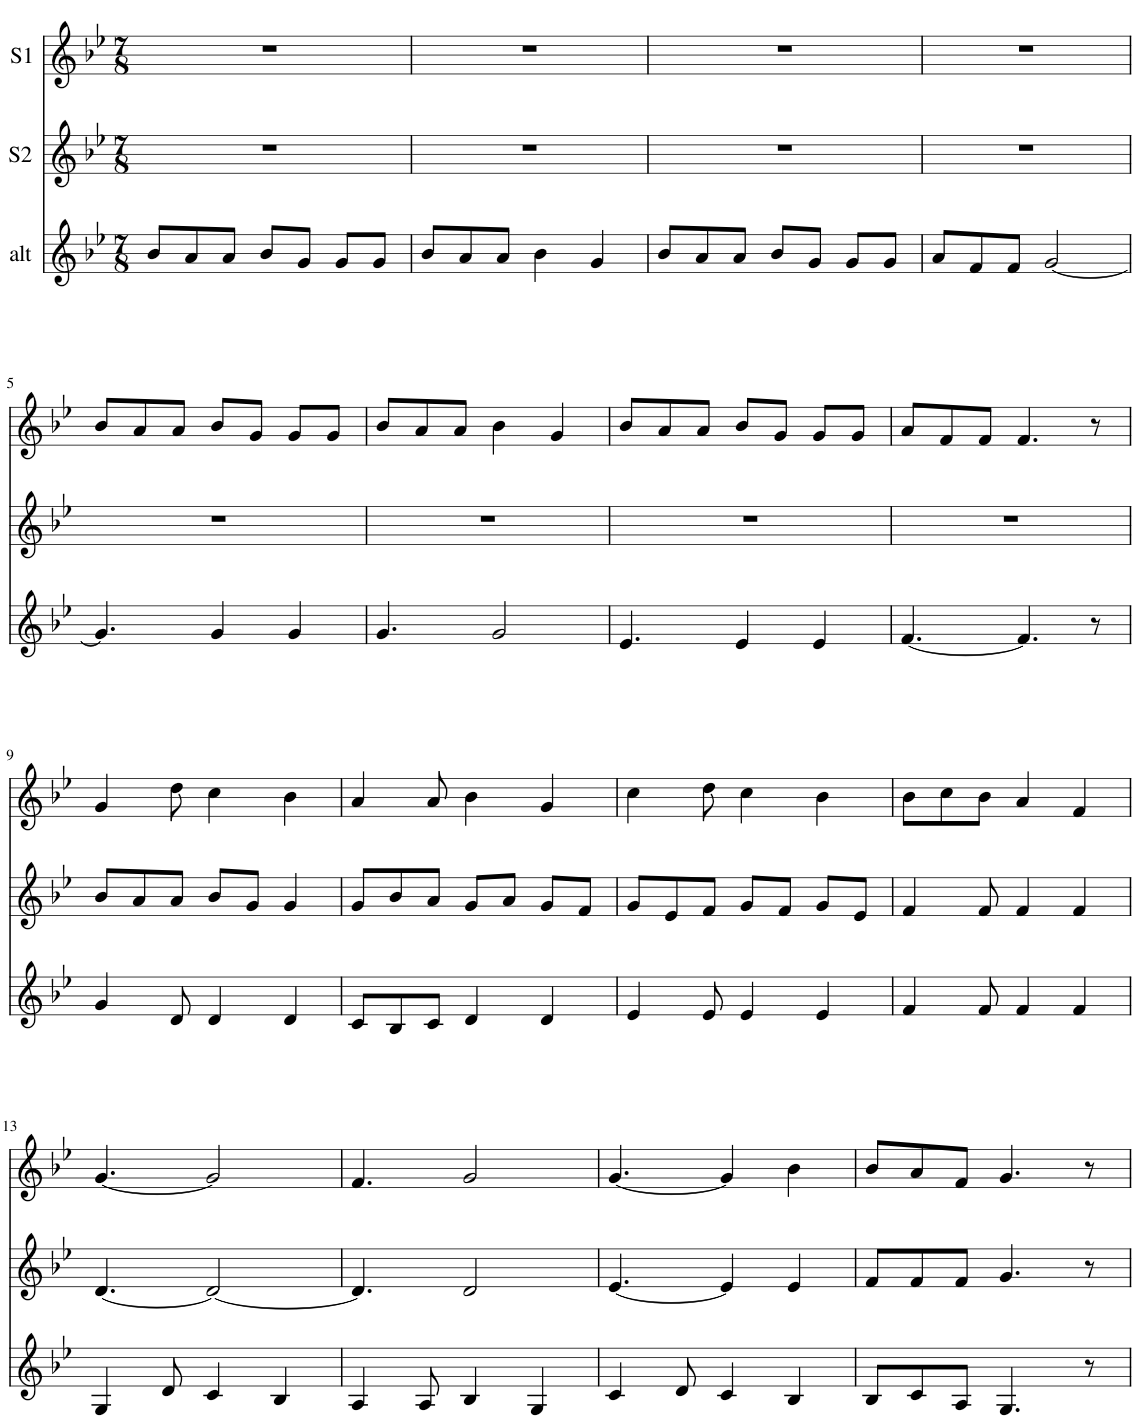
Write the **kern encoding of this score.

**kern	**kern	**kern
*part3	*part2	*part1
*staff3	*staff2	*staff1
*I"alt	*I"S2	*I"S1
*clefG2	*clefG2	*clefG2
*k[b-e-]	*k[b-e-]	*k[b-e-]
*B-:	*B-:	*B-:
*M7/8	*M7/8	*M7/8
=1	=1	=1
8b-/L	2..r	2..r
8a/	.	.
8a/J	.	.
8b-/L	.	.
8g/J	.	.
8g/L	.	.
8g/J	.	.
=2	=2	=2
8b-/L	2..r	2..r
8a/	.	.
8a/J	.	.
4b-\	.	.
4g/	.	.
=3	=3	=3
8b-/L	2..r	2..r
8a/	.	.
8a/J	.	.
8b-/L	.	.
8g/J	.	.
8g/L	.	.
8g/J	.	.
=4	=4	=4
8a/L	2..r	2..r
8f/	.	.
8f/J	.	.
[<2g/	.	.
!!LO:LB:g=z
=5	=5	=5
4.g/]	2..r	8b-/L
.	.	8a/
.	.	8a/J
4g/	.	8b-/L
.	.	8g/J
4g/	.	8g/L
.	.	8g/J
=6	=6	=6
4.g/	2..r	8b-/L
.	.	8a/
.	.	8a/J
2g/	.	4b-\
.	.	4g/
=7	=7	=7
4.e-/	2..r	8b-/L
.	.	8a/
.	.	8a/J
4e-/	.	8b-/L
.	.	8g/J
4e-/	.	8g/L
.	.	8g/J
=8	=8	=8
[<4.f/	2..r	8a/L
.	.	8f/
.	.	8f/J
4.f/]	.	4.f/
8r	.	8r
!!LO:LB:g=z
=9	=9	=9
4g/	8b-/L	4g/
.	8a/	.
8d/	8a/J	8dd\
4d/	8b-/L	4cc\
.	8g/J	.
4d/	4g/	4b-\
=10	=10	=10
8c/L	8g/L	4a/
8B-/	8b-/	.
8c/J	8a/J	8a/
4d/	8g/L	4b-\
.	8a/J	.
4d/	8g/L	4g/
.	8f/J	.
=11	=11	=11
4e-/	8g/L	4cc\
.	8e-/	.
8e-/	8f/J	8dd\
4e-/	8g/L	4cc\
.	8f/J	.
4e-/	8g/L	4b-\
.	8e-/J	.
=12	=12	=12
4f/	4f/	8b-\L
.	.	8cc\
8f/	8f/	8b-\J
4f/	4f/	4a/
4f/	4f/	4f/
!!LO:LB:g=z
=13	=13	=13
4G/	[<4.d/	[<4.g/
8d/	.	.
4c/	2d/_	2g/]
4B-/	.	.
=14	=14	=14
4A/	4.d/]	4.f/
8A/	.	.
4B-/	2d/	2g/
4G/	.	.
=15	=15	=15
4c/	[<4.e-/	[<4.g/
8d/	.	.
4c/	4e-/]	4g/]
4B-/	4e-/	4b-\
=16	=16	=16
8B-/L	8f/L	8b-/L
8c/	8f/	8a/
8A/J	8f/J	8f/J
4.G/	4.g/	4.g/
8r	8r	8r
=	=	=
*-	*-	*-
